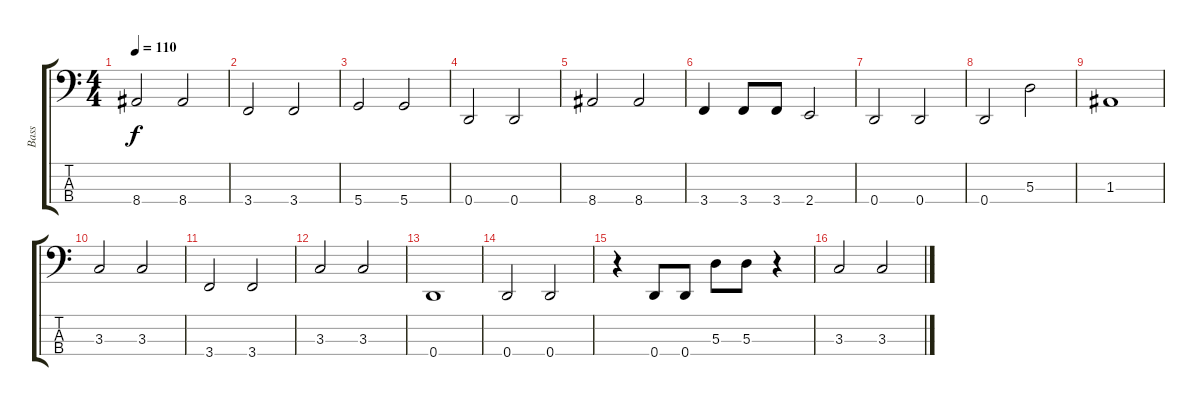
\track ("Bass" "Bass") {instrument electricbassfinger}
\staff {score tabs}
\tuning (G2 D2 A1 D1) {hide}
\ts (4 4)
\tempo 110
\clef f4
\ks c
8.4.2{dy f} 8.4.2 |
3.4.2 3.4.2 |
5.4.2 5.4.2 |
0.4.2 0.4.2 |
8.4.2 8.4.2 |
3.4.4 3.4.8 3.4.8 2.4.2 |
0.4.2 0.4.2 |
0.4.2 5.3.2 |
1.3.1 |
3.3.2 3.3.2 |
3.4.2 3.4.2 |
3.3.2 3.3.2 |
0.4.1 |
0.4.2 0.4.2 |
r.4 0.4.8 0.4.8 5.3.8 5.3.8 r.4 |
3.3.2 3.3.2
